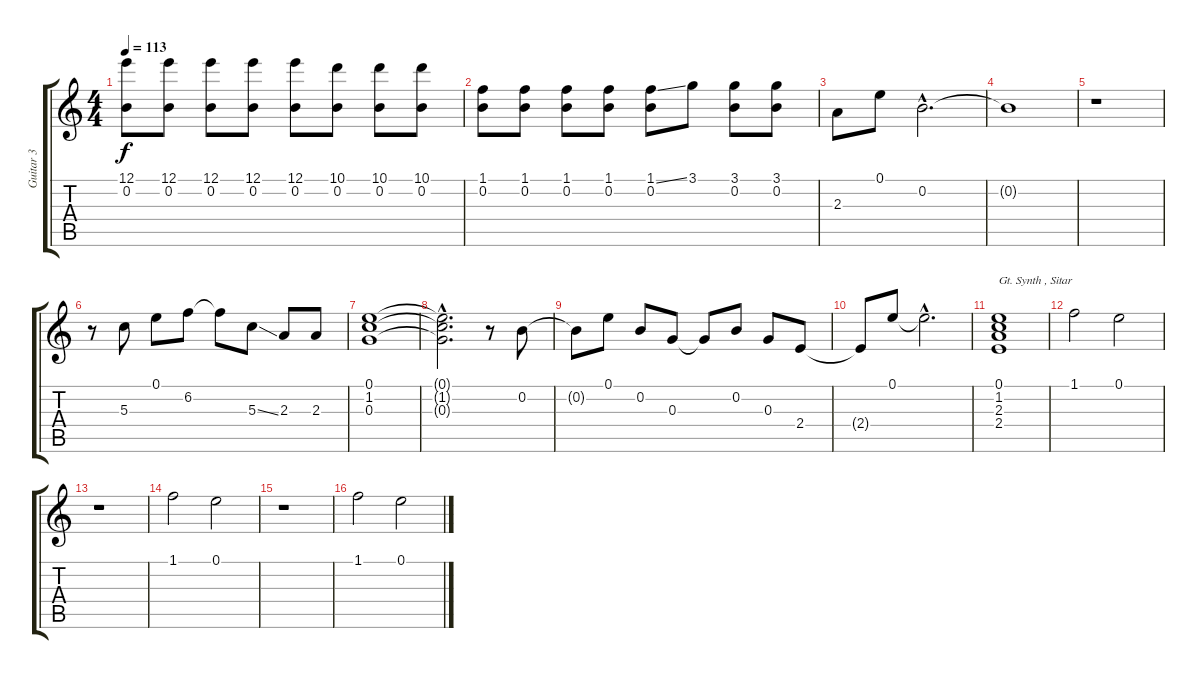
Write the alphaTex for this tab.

\track ("Guitar 3" "Guitar 3") {instrument electricguitarclean}
\staff {score tabs}
\tuning (E4 B3 G3 D3 A2 E2) {hide}
\ts (4 4)
\tempo 113
\clef g2
\ks c
(12.1 0.2).8{dy f} (12.1 0.2).8 (12.1 0.2).8 (12.1 0.2).8 (12.1 0.2).8 (10.1 0.2).8 (10.1 0.2).8 (10.1 0.2).8 |
(1.1 0.2).8 (1.1 0.2).8 (1.1 0.2).8 (1.1 0.2).8 (1.1{ss} 0.2).8 3.1.8 (3.1 0.2).8 (3.1 0.2).8 |
2.3.8{volume 12 instrument electricguitarclean} 0.1.8 0.2{hac}.2{d} |
0.2{t}.1 |
r.1 |
r.8 5.3.8 0.1.8 6.2.8 6.2{t}.8 5.3{ss}.8 2.3.8 2.3.8 |
(0.1 1.2 0.3).1 |
(0.1{hac t} 1.2{hac t} 0.3{hac t}).2{d} r.8 0.2.8 |
0.2{t}.8 0.1.8 0.2.8 0.3.8 0.3{t}.8 0.2.8 0.3.8 2.4.8 |
2.4{t}.8 0.1.8 0.1{hac t}.2{d} |
(0.1 1.2 2.3 2.4).1{txt "Gt. Synth , Sitar" volume 11 instrument sitar} |
1.1.2 0.1.2 |
r.1 |
1.1.2 0.1.2 |
r.1 |
1.1.2 0.1.2
